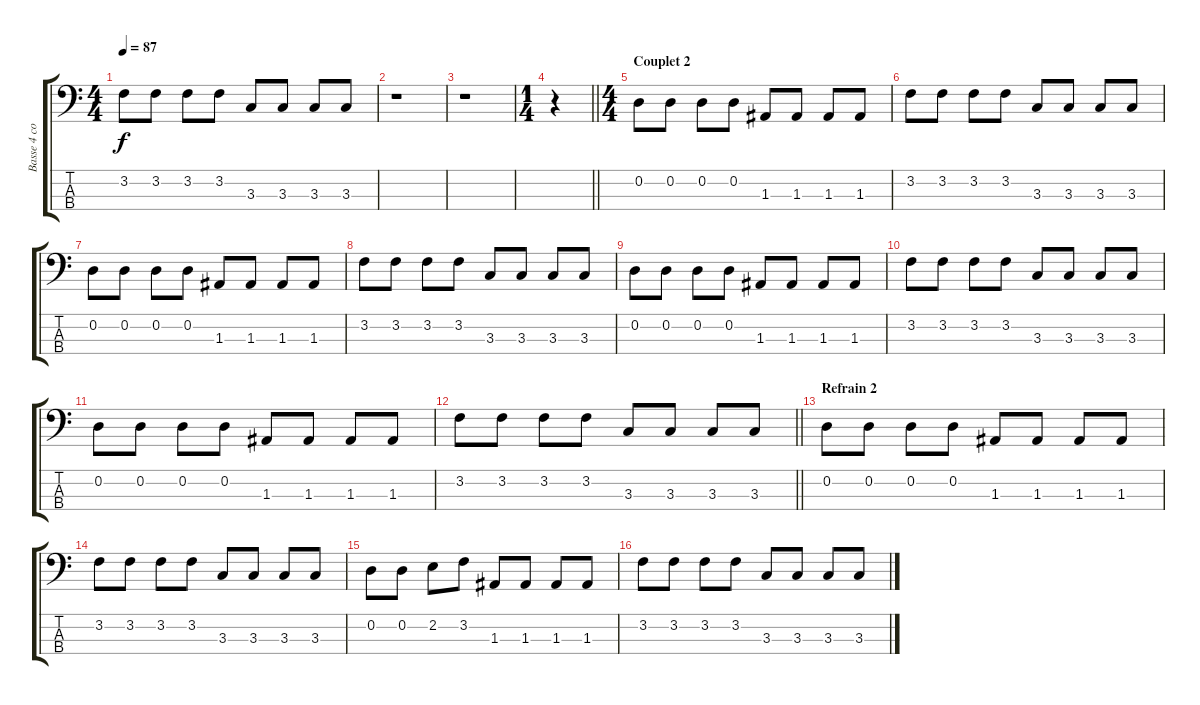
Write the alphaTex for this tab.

\track ("Basse 4 cordes EADG" "Basse 4 co") {instrument electricbassfinger}
\staff {score tabs}
\tuning (G2 D2 A1 E1) {hide}
\ts (4 4)
\tempo 87
\clef f4
\ks c
3.2.8{dy f} 3.2.8 3.2.8 3.2.8 3.3.8 3.3.8 3.3.8 3.3.8 |
r.1 |
r.1 |
\ts (1 4)
\barLineRight lightlight
r.4 |
\ts (4 4)
\section ("" "Couplet 2")
0.2.8 0.2.8 0.2.8 0.2.8 1.3.8 1.3.8 1.3.8 1.3.8 |
3.2.8 3.2.8 3.2.8 3.2.8 3.3.8 3.3.8 3.3.8 3.3.8 |
0.2.8 0.2.8 0.2.8 0.2.8 1.3.8 1.3.8 1.3.8 1.3.8 |
3.2.8 3.2.8 3.2.8 3.2.8 3.3.8 3.3.8 3.3.8 3.3.8 |
0.2.8 0.2.8 0.2.8 0.2.8 1.3.8 1.3.8 1.3.8 1.3.8 |
3.2.8 3.2.8 3.2.8 3.2.8 3.3.8 3.3.8 3.3.8 3.3.8 |
0.2.8 0.2.8 0.2.8 0.2.8 1.3.8 1.3.8 1.3.8 1.3.8 |
\barLineRight lightlight
3.2.8 3.2.8 3.2.8 3.2.8 3.3.8 3.3.8 3.3.8 3.3.8 |
\section ("" "Refrain 2")
0.2.8 0.2.8 0.2.8 0.2.8 1.3.8 1.3.8 1.3.8 1.3.8 |
3.2.8 3.2.8 3.2.8 3.2.8 3.3.8 3.3.8 3.3.8 3.3.8 |
0.2.8 0.2.8 2.2.8 3.2.8 1.3.8 1.3.8 1.3.8 1.3.8 |
3.2.8 3.2.8 3.2.8 3.2.8 3.3.8 3.3.8 3.3.8 3.3.8
